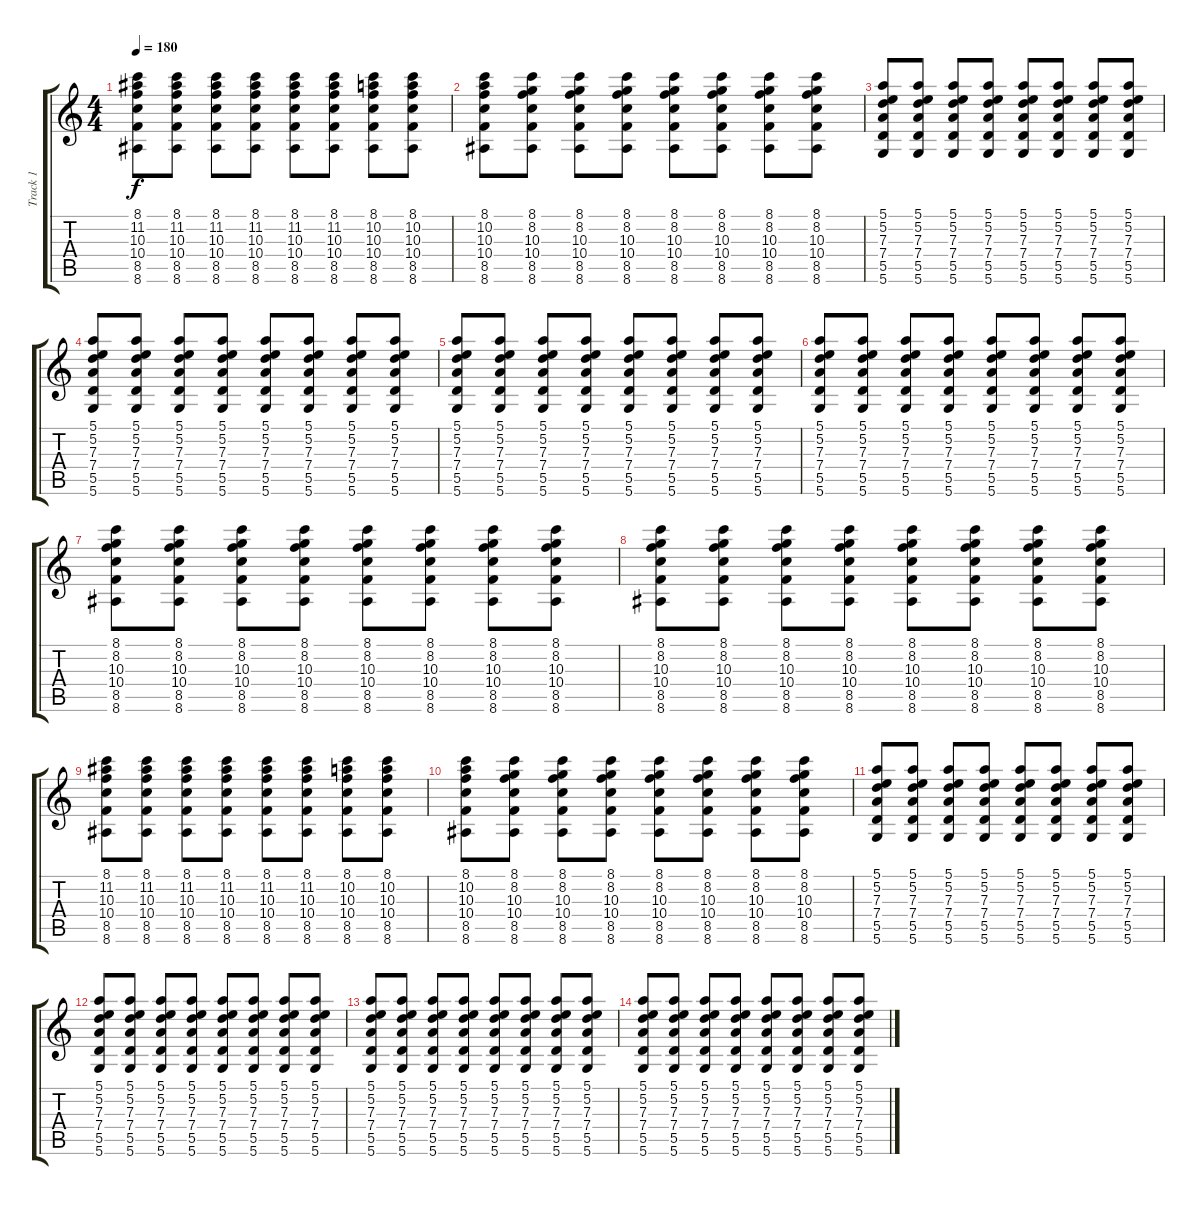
\track ("Track 1" "Track 1") {instrument acousticguitarsteel}
\staff {score tabs}
\tuning (E4 B3 G3 D3 A2 D2) {hide}
\ts (4 4)
\tempo 180
\clef g2
\ks c
(8.1 11.2 10.3 10.4 8.5 8.6).8{dy f} (8.1 11.2 10.3 10.4 8.5 8.6).8 (8.1 11.2 10.3 10.4 8.5 8.6).8 (8.1 11.2 10.3 10.4 8.5 8.6).8 (8.1 11.2 10.3 10.4 8.5 8.6).8 (8.1 11.2 10.3 10.4 8.5 8.6).8 (8.1 10.2 10.3 10.4 8.5 8.6).8 (8.1 10.2 10.3 10.4 8.5 8.6).8 |
(8.1 10.2 10.3 10.4 8.5 8.6).8 (8.1 8.2 10.3 10.4 8.5 8.6).8 (8.1 8.2 10.3 10.4 8.5 8.6).8 (8.1 8.2 10.3 10.4 8.5 8.6).8 (8.1 8.2 10.3 10.4 8.5 8.6).8 (8.1 8.2 10.3 10.4 8.5 8.6).8 (8.1 8.2 10.3 10.4 8.5 8.6).8 (8.1 8.2 10.3 10.4 8.5 8.6).8 |
(5.1 5.2 7.3 7.4 5.5 5.6).8 (5.1 5.2 7.3 7.4 5.5 5.6).8 (5.1 5.2 7.3 7.4 5.5 5.6).8 (5.1 5.2 7.3 7.4 5.5 5.6).8 (5.1 5.2 7.3 7.4 5.5 5.6).8 (5.1 5.2 7.3 7.4 5.5 5.6).8 (5.1 5.2 7.3 7.4 5.5 5.6).8 (5.1 5.2 7.3 7.4 5.5 5.6).8 |
(5.1 5.2 7.3 7.4 5.5 5.6).8 (5.1 5.2 7.3 7.4 5.5 5.6).8 (5.1 5.2 7.3 7.4 5.5 5.6).8 (5.1 5.2 7.3 7.4 5.5 5.6).8 (5.1 5.2 7.3 7.4 5.5 5.6).8 (5.1 5.2 7.3 7.4 5.5 5.6).8 (5.1 5.2 7.3 7.4 5.5 5.6).8 (5.1 5.2 7.3 7.4 5.5 5.6).8 |
(5.1 5.2 7.3 7.4 5.5 5.6).8 (5.1 5.2 7.3 7.4 5.5 5.6).8 (5.1 5.2 7.3 7.4 5.5 5.6).8 (5.1 5.2 7.3 7.4 5.5 5.6).8 (5.1 5.2 7.3 7.4 5.5 5.6).8 (5.1 5.2 7.3 7.4 5.5 5.6).8 (5.1 5.2 7.3 7.4 5.5 5.6).8 (5.1 5.2 7.3 7.4 5.5 5.6).8 |
(5.1 5.2 7.3 7.4 5.5 5.6).8 (5.1 5.2 7.3 7.4 5.5 5.6).8 (5.1 5.2 7.3 7.4 5.5 5.6).8 (5.1 5.2 7.3 7.4 5.5 5.6).8 (5.1 5.2 7.3 7.4 5.5 5.6).8 (5.1 5.2 7.3 7.4 5.5 5.6).8 (5.1 5.2 7.3 7.4 5.5 5.6).8 (5.1 5.2 7.3 7.4 5.5 5.6).8 |
(8.1 8.2 10.3 10.4 8.5 8.6).8 (8.1 8.2 10.3 10.4 8.5 8.6).8 (8.1 8.2 10.3 10.4 8.5 8.6).8 (8.1 8.2 10.3 10.4 8.5 8.6).8 (8.1 8.2 10.3 10.4 8.5 8.6).8 (8.1 8.2 10.3 10.4 8.5 8.6).8 (8.1 8.2 10.3 10.4 8.5 8.6).8 (8.1 8.2 10.3 10.4 8.5 8.6).8 |
(8.1 8.2 10.3 10.4 8.5 8.6).8 (8.1 8.2 10.3 10.4 8.5 8.6).8 (8.1 8.2 10.3 10.4 8.5 8.6).8 (8.1 8.2 10.3 10.4 8.5 8.6).8 (8.1 8.2 10.3 10.4 8.5 8.6).8 (8.1 8.2 10.3 10.4 8.5 8.6).8 (8.1 8.2 10.3 10.4 8.5 8.6).8 (8.1 8.2 10.3 10.4 8.5 8.6).8 |
(8.1 11.2 10.3 10.4 8.5 8.6).8 (8.1 11.2 10.3 10.4 8.5 8.6).8 (8.1 11.2 10.3 10.4 8.5 8.6).8 (8.1 11.2 10.3 10.4 8.5 8.6).8 (8.1 11.2 10.3 10.4 8.5 8.6).8 (8.1 11.2 10.3 10.4 8.5 8.6).8 (8.1 10.2 10.3 10.4 8.5 8.6).8 (8.1 10.2 10.3 10.4 8.5 8.6).8 |
(8.1 10.2 10.3 10.4 8.5 8.6).8 (8.1 8.2 10.3 10.4 8.5 8.6).8 (8.1 8.2 10.3 10.4 8.5 8.6).8 (8.1 8.2 10.3 10.4 8.5 8.6).8 (8.1 8.2 10.3 10.4 8.5 8.6).8 (8.1 8.2 10.3 10.4 8.5 8.6).8 (8.1 8.2 10.3 10.4 8.5 8.6).8 (8.1 8.2 10.3 10.4 8.5 8.6).8 |
(5.1 5.2 7.3 7.4 5.5 5.6).8 (5.1 5.2 7.3 7.4 5.5 5.6).8 (5.1 5.2 7.3 7.4 5.5 5.6).8 (5.1 5.2 7.3 7.4 5.5 5.6).8 (5.1 5.2 7.3 7.4 5.5 5.6).8 (5.1 5.2 7.3 7.4 5.5 5.6).8 (5.1 5.2 7.3 7.4 5.5 5.6).8 (5.1 5.2 7.3 7.4 5.5 5.6).8 |
(5.1 5.2 7.3 7.4 5.5 5.6).8 (5.1 5.2 7.3 7.4 5.5 5.6).8 (5.1 5.2 7.3 7.4 5.5 5.6).8 (5.1 5.2 7.3 7.4 5.5 5.6).8 (5.1 5.2 7.3 7.4 5.5 5.6).8 (5.1 5.2 7.3 7.4 5.5 5.6).8 (5.1 5.2 7.3 7.4 5.5 5.6).8 (5.1 5.2 7.3 7.4 5.5 5.6).8 |
(5.1 5.2 7.3 7.4 5.5 5.6).8 (5.1 5.2 7.3 7.4 5.5 5.6).8 (5.1 5.2 7.3 7.4 5.5 5.6).8 (5.1 5.2 7.3 7.4 5.5 5.6).8 (5.1 5.2 7.3 7.4 5.5 5.6).8 (5.1 5.2 7.3 7.4 5.5 5.6).8 (5.1 5.2 7.3 7.4 5.5 5.6).8 (5.1 5.2 7.3 7.4 5.5 5.6).8 |
(5.1 5.2 7.3 7.4 5.5 5.6).8 (5.1 5.2 7.3 7.4 5.5 5.6).8 (5.1 5.2 7.3 7.4 5.5 5.6).8 (5.1 5.2 7.3 7.4 5.5 5.6).8 (5.1 5.2 7.3 7.4 5.5 5.6).8 (5.1 5.2 7.3 7.4 5.5 5.6).8 (5.1 5.2 7.3 7.4 5.5 5.6).8 (5.1 5.2 7.3 7.4 5.5 5.6).8
